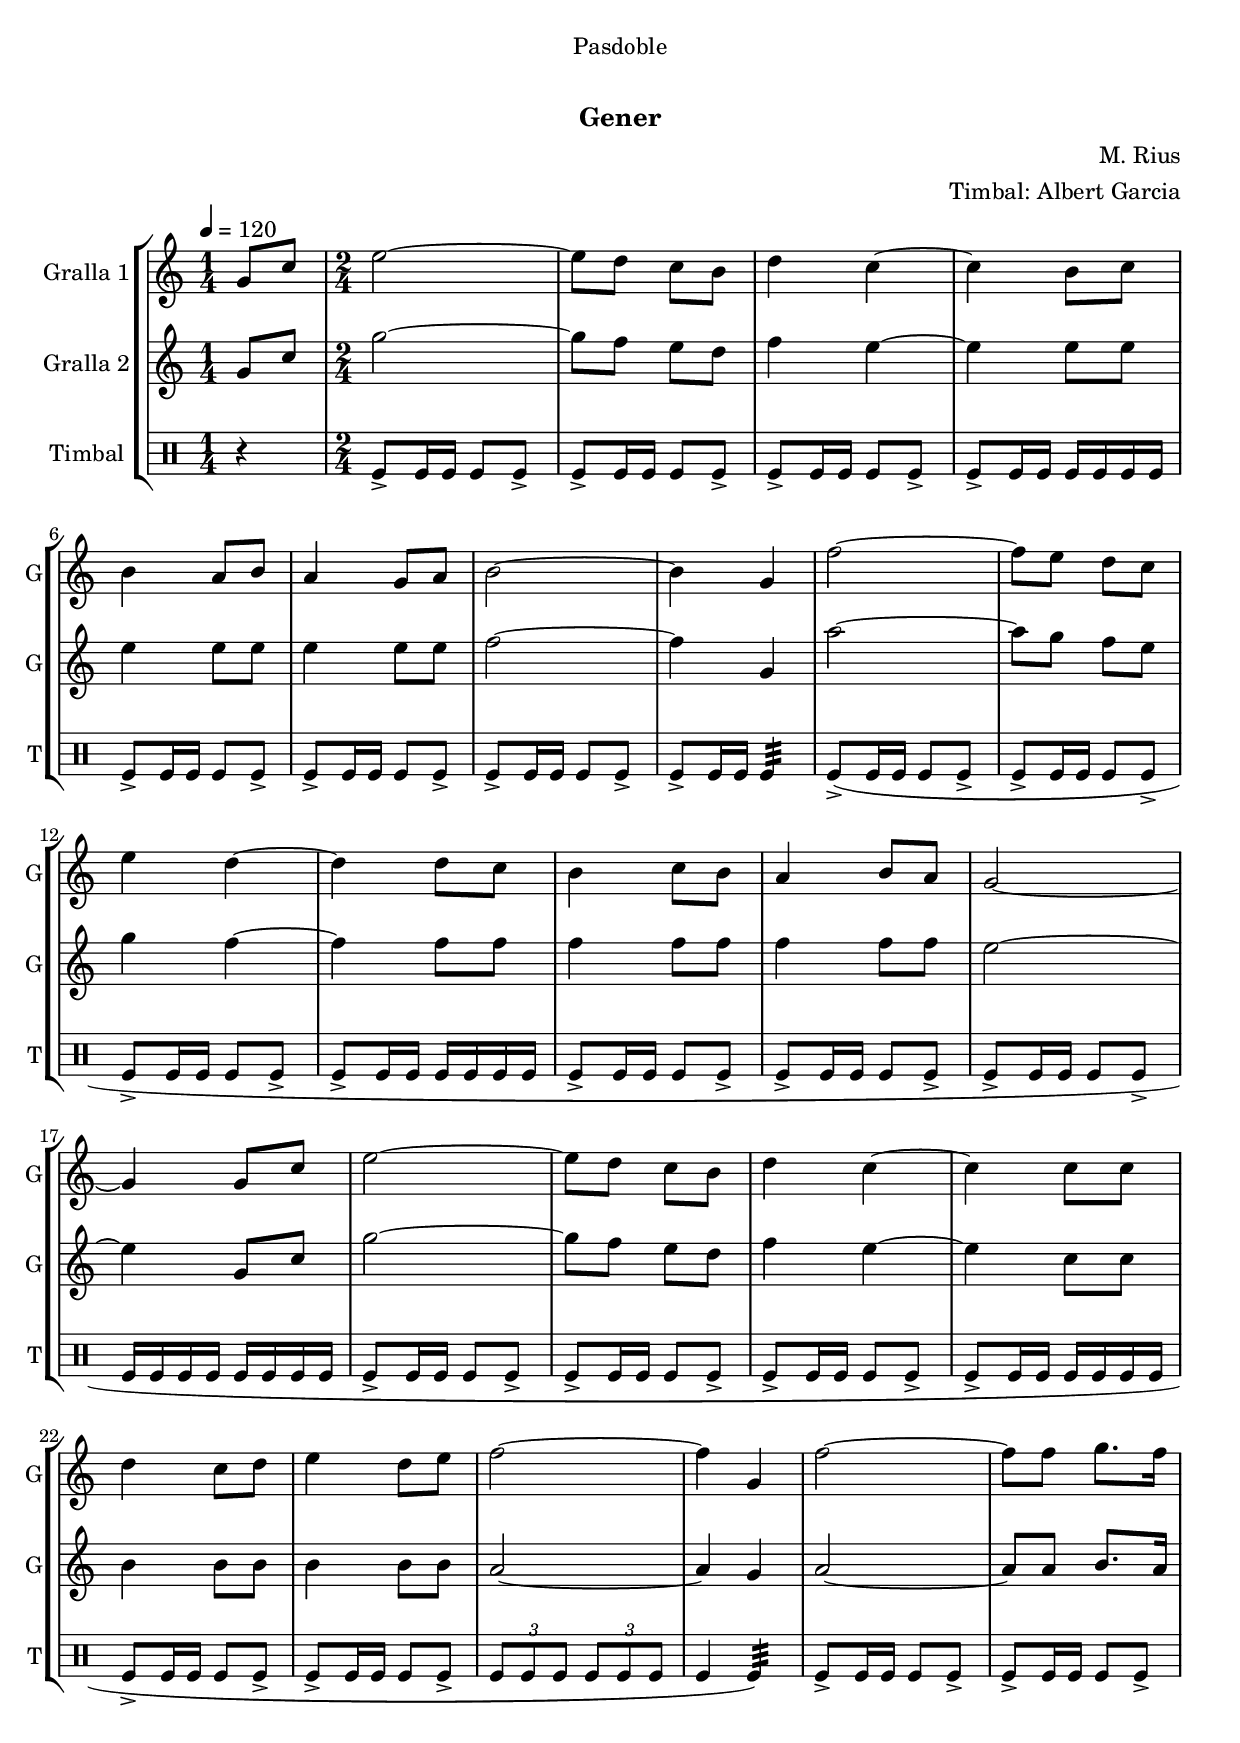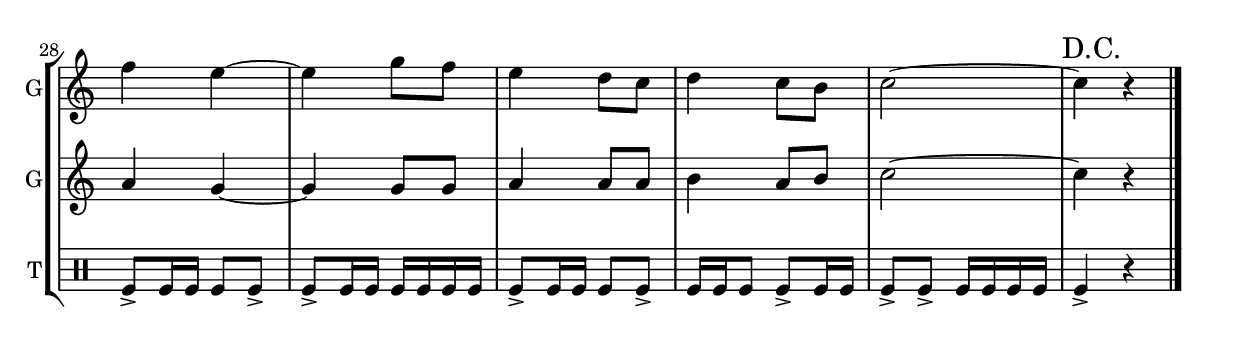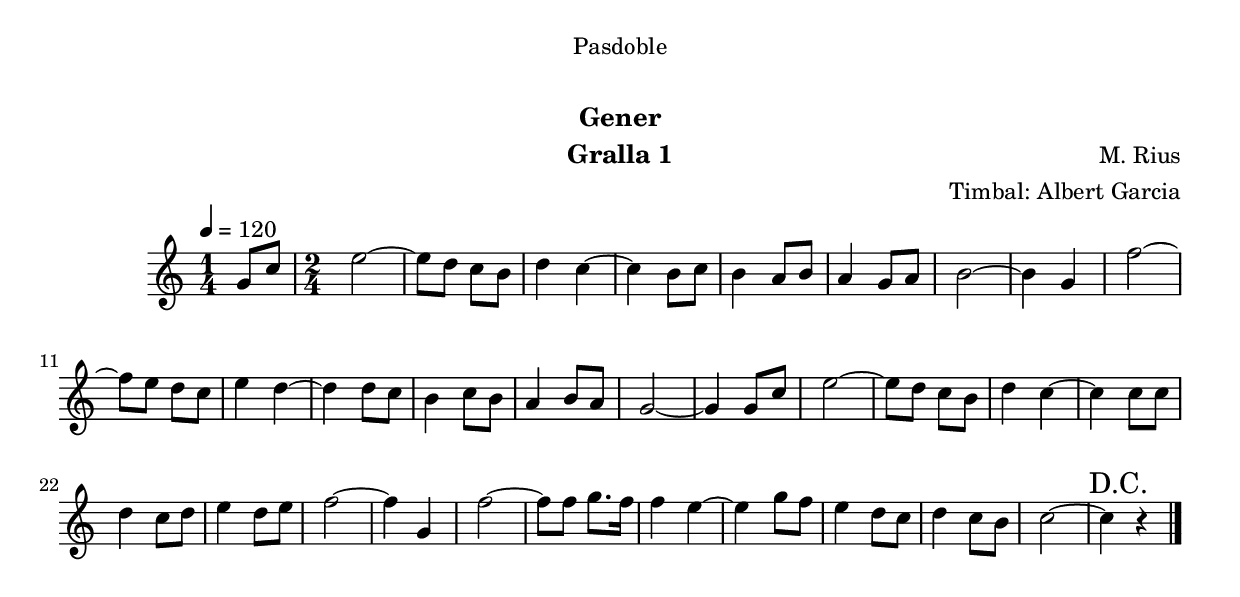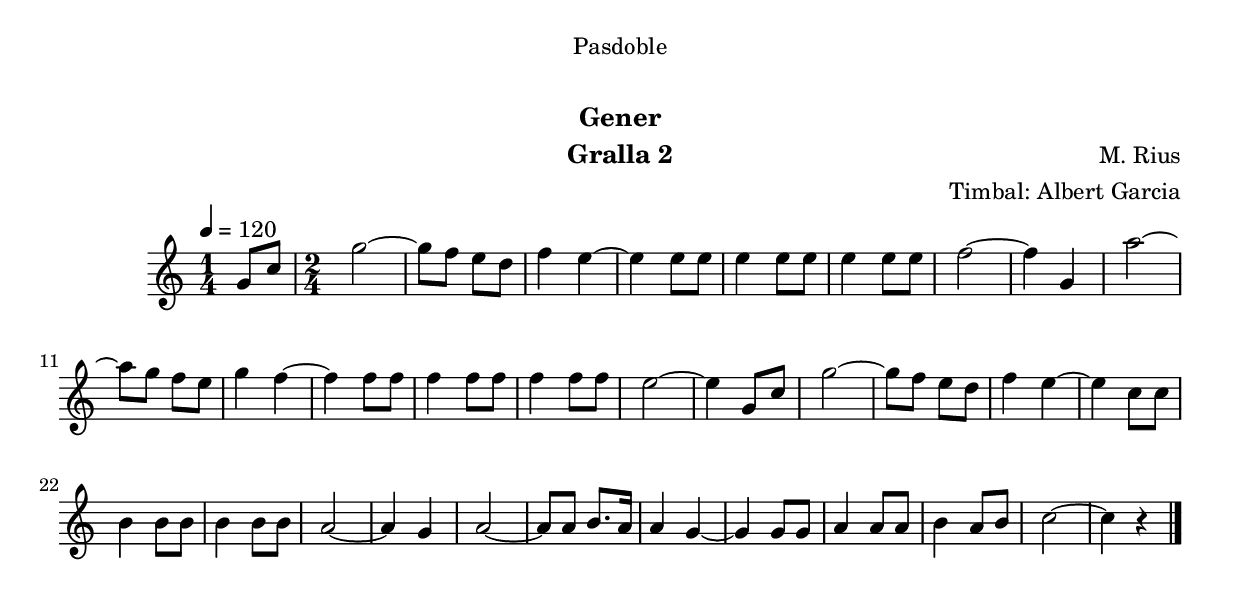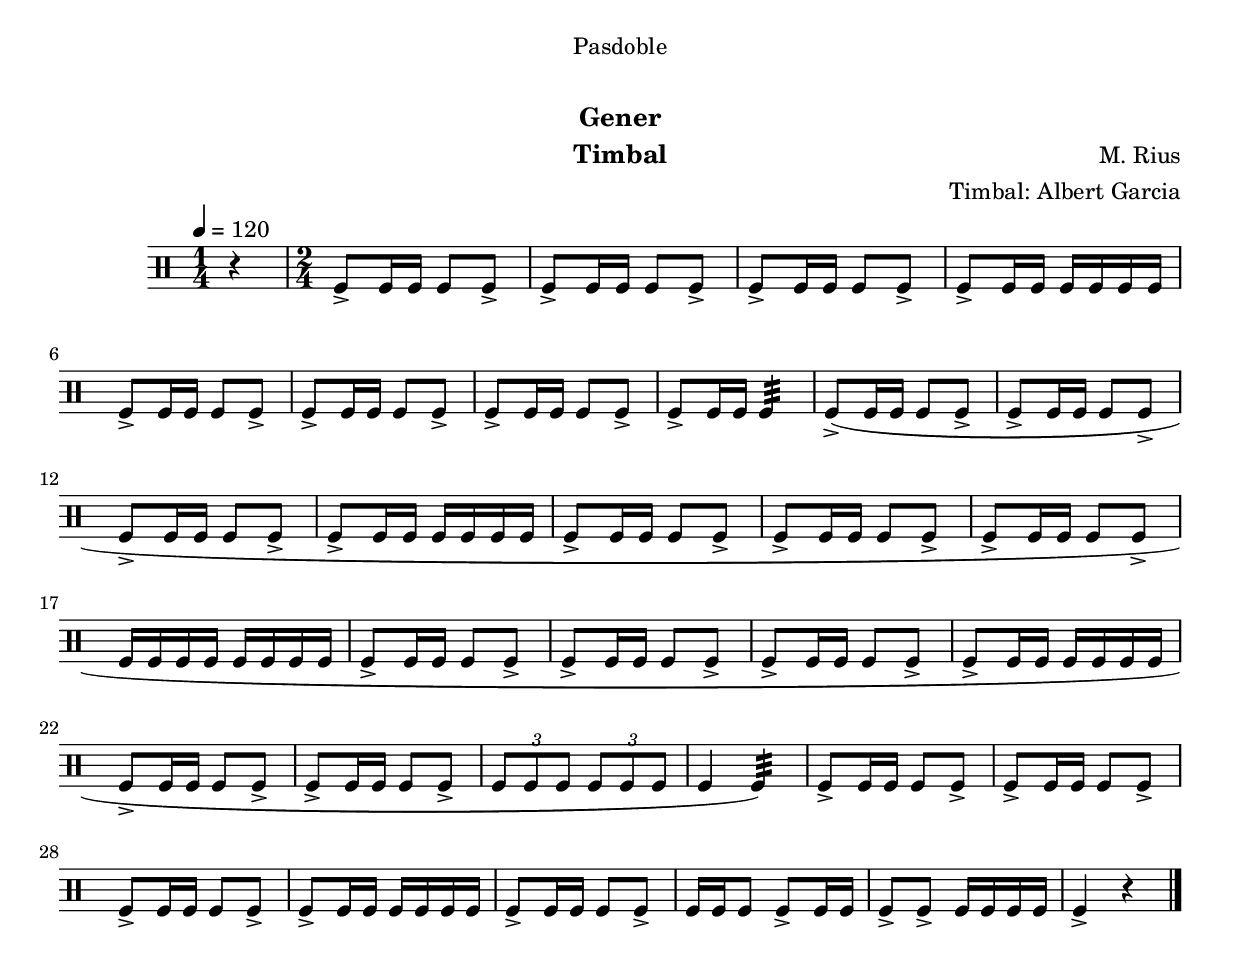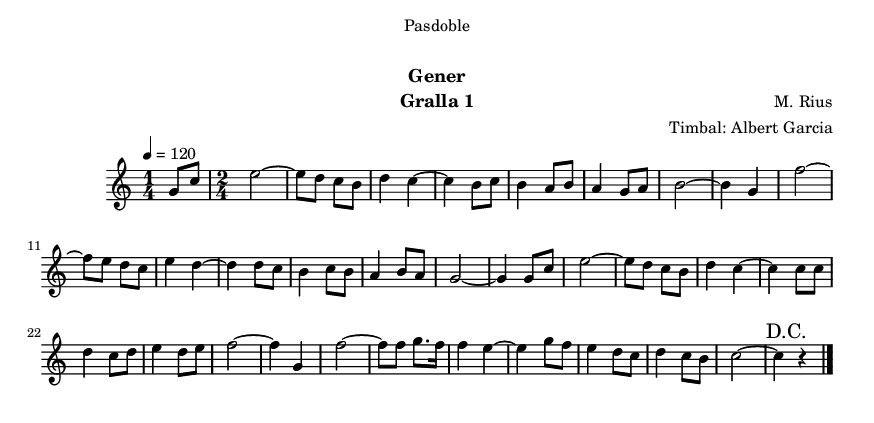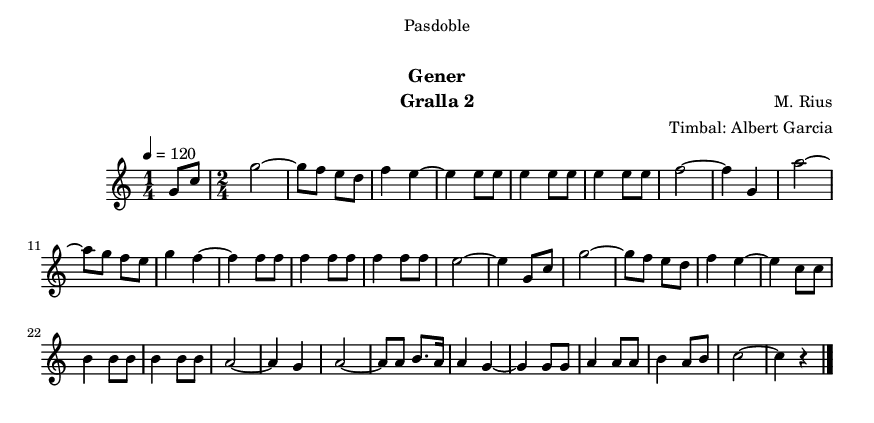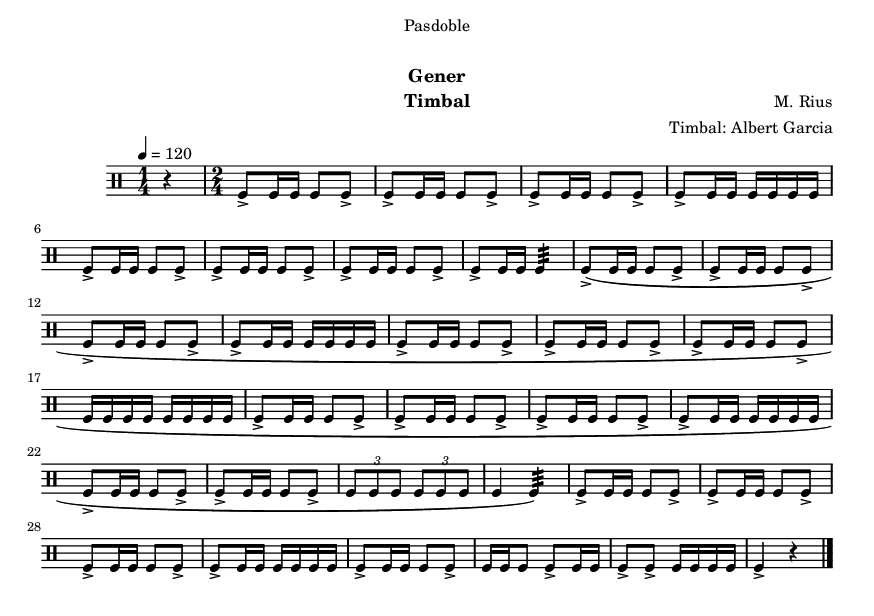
\version "2.16.0"

\header {
  dedication="Pasdoble"
  title="   "
  subtitle="Gener"
  subsubtitle=""
  poet=""
  meter=""
  piece=""
  composer="M. Rius"
  arranger="Timbal: Albert Garcia"
  opus=""
  instrument=""
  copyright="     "
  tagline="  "
}

liniaroAa =
\relative g'
{
  \tempo 4=120
  \clef treble
  \key c \major
  \time 1/4
  g8 c  |
  \time 2/4   e2 ~  |
  e8 d c b  |
  d4 c ~  |
  %05
  c4 b8 c  |
  b4 a8 b  |
  a4 g8 a  |
  b2 ~  |
  b4 g  |
  %10
  f'2 ~  |
  f8 e d c  |
  e4 d ~  |
  d4 d8 c  |
  b4 c8 b  |
  %15
  a4 b8 a  |
  g2 ~  |
  g4 g8 c  |
  e2 ~  |
  e8 d c b  |
  %20
  d4 c ~  |
  c4 c8 c  |
  d4 c8 d  |
  e4 d8 e  |
  f2 ~  |
  %25
  f4 g,  |
  f'2 ~  |
  f8 f g8. f16  |
  f4 e ~  |
  e4 g8 f  |
  %30
  e4 d8 c  |
  d4 c8 b  |
  c2 ~  |
  \mark "D.C." c4 r4  \bar "|." % kompletite
}

liniaroAb =
\relative g'
{
  \tempo 4=120
  \clef treble
  \key c \major
  \time 1/4
  g8 c  |
  \time 2/4   g'2 ~  |
  g8 f e d  |
  f4 e ~  |
  %05
  e4 e8 e  |
  e4 e8 e  |
  e4 e8 e  |
  f2 ~  |
  f4 g,  |
  %10
  a'2 ~  |
  a8 g f e  |
  g4 f ~  |
  f4 f8 f  |
  f4 f8 f  |
  %15
  f4 f8 f  |
  e2 ~  |
  e4 g,8 c  |
  g'2 ~  |
  g8 f e d  |
  %20
  f4 e ~  |
  e4 c8 c  |
  b4 b8 b  |
  b4 b8 b  |
  a2 ~  |
  %25
  a4 g  |
  a2 ~  |
  a8 a b8. a16  |
  a4 g ~  |
  g4 g8 g  |
  %30
  a4 a8 a  |
  b4 a8 b  |
  c2 ~  |
  c4 r4  \bar "|." % kompletite
}

liniaroAc =
\drummode
{
  \tempo 4=120
  \time 1/4
  r4  |
  \time 2/4   tomfl8-> tomfl16 tomfl tomfl8 tomfl->  |
  tomfl8-> tomfl16 tomfl tomfl8 tomfl->  |
  tomfl8-> tomfl16 tomfl tomfl8 tomfl->  |
  %05
  tomfl8-> tomfl16 tomfl tomfl tomfl tomfl tomfl  |
  tomfl8-> tomfl16 tomfl tomfl8 tomfl->  |
  tomfl8-> tomfl16 tomfl tomfl8 tomfl->  |
  tomfl8-> tomfl16 tomfl tomfl8 tomfl->  |
  tomfl8-> tomfl16 tomfl tomfl4:32   |
  %10
  tomfl8-> ( tomfl16 tomfl tomfl8 tomfl->  |
  tomfl8-> tomfl16 tomfl tomfl8 tomfl->  |
  tomfl8-> tomfl16 tomfl tomfl8 tomfl->  |
  tomfl8-> tomfl16 tomfl tomfl tomfl tomfl tomfl  |
  tomfl8-> tomfl16 tomfl tomfl8 tomfl->  |
  %15
  tomfl8-> tomfl16 tomfl tomfl8 tomfl->  |
  tomfl8-> tomfl16 tomfl tomfl8 tomfl->  |
  tomfl16 tomfl tomfl tomfl tomfl tomfl tomfl tomfl  |
  tomfl8-> tomfl16 tomfl tomfl8 tomfl->  |
  tomfl8-> tomfl16 tomfl tomfl8 tomfl->  |
  %20
  tomfl8-> tomfl16 tomfl tomfl8 tomfl->  |
  tomfl8-> tomfl16 tomfl tomfl tomfl tomfl tomfl  |
  tomfl8-> tomfl16 tomfl tomfl8 tomfl->  |
  tomfl8-> tomfl16 tomfl tomfl8 tomfl->  |
  \times 2/3 { tomfl8 tomfl tomfl } \times 2/3 { tomfl tomfl tomfl }  |
  %25
  tomfl4 tomfl:32 )  |
  tomfl8->  tomfl16 tomfl tomfl8 tomfl->  |
  tomfl8-> tomfl16 tomfl tomfl8 tomfl->  |
  tomfl8-> tomfl16 tomfl tomfl8 tomfl->  |
  tomfl8-> tomfl16 tomfl tomfl tomfl tomfl tomfl  |
  %30
  tomfl8-> tomfl16 tomfl tomfl8 tomfl->  |
  tomfl16 tomfl tomfl8 tomfl-> tomfl16 tomfl  |
  tomfl8-> tomfl-> tomfl16 tomfl tomfl tomfl  |
  tomfl4-> r4  \bar "|." % kompletite
}

\book {

\paper {
  print-page-number = false
}

\bookpart {
  \score {
    \new StaffGroup {
      \override Score.RehearsalMark #'self-alignment-X = #LEFT
      <<
        \new Staff \with {instrumentName = #"Gralla 1" shortInstrumentName = #"G"} \liniaroAa
        \new Staff \with {instrumentName = #"Gralla 2" shortInstrumentName = #"G"} \liniaroAb
        \new DrumStaff \with {instrumentName = #"Timbal" shortInstrumentName = #"T"} \liniaroAc
      >>
    }
    \layout {}
  }\score { \unfoldRepeats
    \new StaffGroup {
      \override Score.RehearsalMark #'self-alignment-X = #LEFT
      <<
        \new Staff \with {instrumentName = #"Gralla 1" shortInstrumentName = #"G"} \liniaroAa
        \new Staff \with {instrumentName = #"Gralla 2" shortInstrumentName = #"G"} \liniaroAb
        \new DrumStaff \with {instrumentName = #"Timbal" shortInstrumentName = #"T"} \liniaroAc
      >>
    }
    \midi {}
  }
}

\bookpart {
  \header {instrument="Gralla 1"}
  \score {
    \new StaffGroup {
      \override Score.RehearsalMark #'self-alignment-X = #LEFT
      <<
        \new Staff \liniaroAa
      >>
    }
    \layout {}
  }\score { \unfoldRepeats
    \new StaffGroup {
      \override Score.RehearsalMark #'self-alignment-X = #LEFT
      <<
        \new Staff \liniaroAa
      >>
    }
    \midi {}
  }
}

\bookpart {
  \header {instrument="Gralla 2"}
  \score {
    \new StaffGroup {
      \override Score.RehearsalMark #'self-alignment-X = #LEFT
      <<
        \new Staff \liniaroAb
      >>
    }
    \layout {}
  }\score { \unfoldRepeats
    \new StaffGroup {
      \override Score.RehearsalMark #'self-alignment-X = #LEFT
      <<
        \new Staff \liniaroAb
      >>
    }
    \midi {}
  }
}

\bookpart {
  \header {instrument="Timbal"}
  \score {
    \new StaffGroup {
      \override Score.RehearsalMark #'self-alignment-X = #LEFT
      <<
        \new DrumStaff \liniaroAc
      >>
    }
    \layout {}
  }\score { \unfoldRepeats
    \new StaffGroup {
      \override Score.RehearsalMark #'self-alignment-X = #LEFT
      <<
        \new DrumStaff \liniaroAc
      >>
    }
    \midi {}
  }
}

}

\book {

\paper {
  print-page-number = false
  #(set-paper-size "a6landscape")
  #(layout-set-staff-size 14)
}

\bookpart {
  \header {instrument="Gralla 1"}
  \score {
    \new StaffGroup {
      \override Score.RehearsalMark #'self-alignment-X = #LEFT
      <<
        \new Staff \liniaroAa
      >>
    }
    \layout {}
  }
}

\bookpart {
  \header {instrument="Gralla 2"}
  \score {
    \new StaffGroup {
      \override Score.RehearsalMark #'self-alignment-X = #LEFT
      <<
        \new Staff \liniaroAb
      >>
    }
    \layout {}
  }
}

\bookpart {
  \header {instrument="Timbal"}
  \score {
    \new StaffGroup {
      \override Score.RehearsalMark #'self-alignment-X = #LEFT
      <<
        \new DrumStaff \liniaroAc
      >>
    }
    \layout {}
  }
}

}

